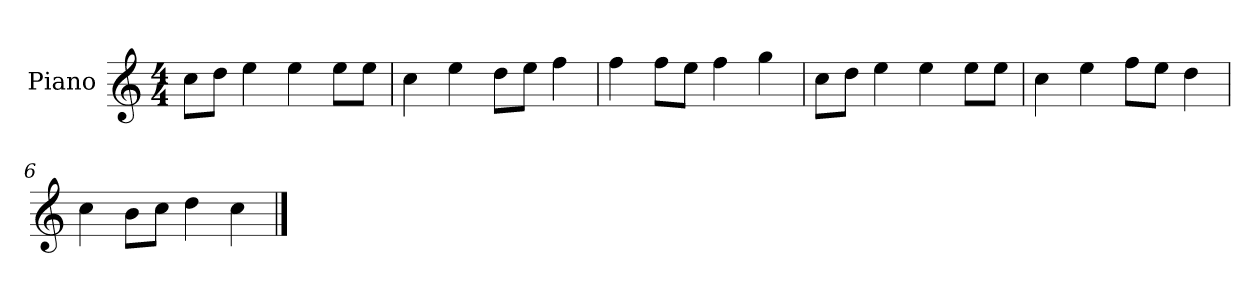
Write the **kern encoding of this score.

**kern
*part1
*staff1
*I"Piano
*I'P-no
*clefG2
*k[]
*M4/4
*MM90
=1
8cc\L
8dd\J
4ee\
4ee\
8ee\L
8ee\J
=2
4cc\
4ee\
8dd\L
8ee\J
4ff\
=3
4ff\
8ff\L
8ee\J
4ff\
4gg\
=4
8cc\L
8dd\J
4ee\
4ee\
8ee\L
8ee\J
=5
4cc\
4ee\
8ff\L
8ee\J
4dd\
=6
4cc\
8b\L
8cc\J
4dd\
4cc\
==
*-
